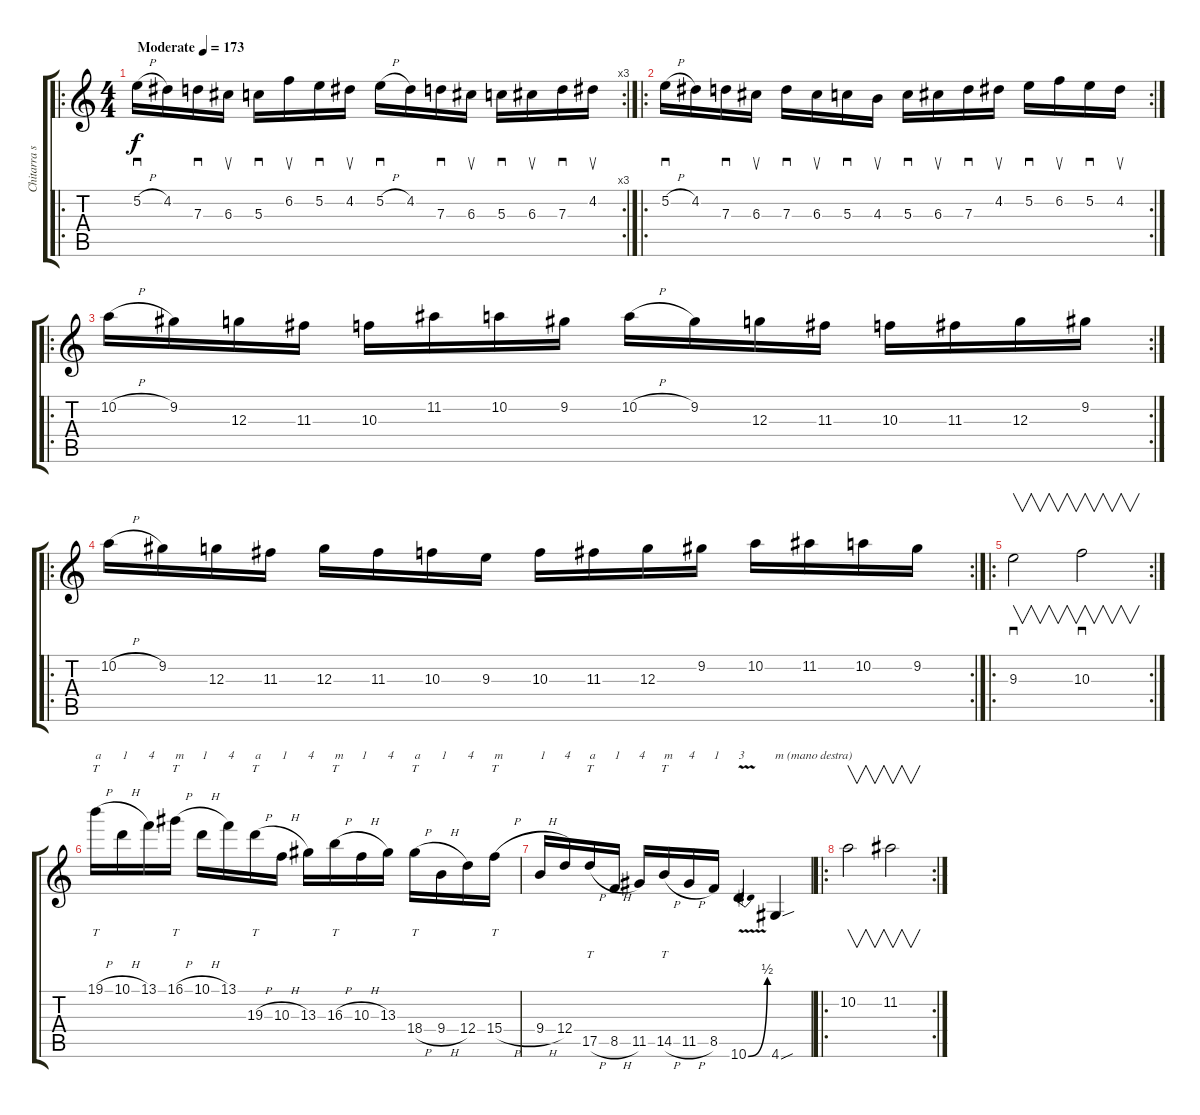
\track ("Chitarra solista" "Chitarra s") {instrument distortionguitar}
\staff {score tabs}
\tuning (E4 B3 G3 D3 A2 E2) {hide}
\ro
\rc 3
\ts (4 4)
\tempo (173 "Moderate")
\clef g2
\ks c
5.2{h}.16{sd dy f instrument distortionguitar} 4.2.16 7.3.16{sd} 6.3.16{su} 5.3.16{sd} 6.2.16{su} 5.2.16{sd} 4.2.16{su} 5.2{h}.16{sd} 4.2.16 7.3.16{sd} 6.3.16{su} 5.3.16{sd} 6.3.16{su} 7.3.16{sd} 4.2.16{su} |
\ro
\rc 2
5.2{h}.16{sd} 4.2.16 7.3.16{sd} 6.3.16{su} 7.3.16{sd} 6.3.16{su} 5.3.16{sd} 4.3.16{su} 5.3.16{sd} 6.3.16{su} 7.3.16{sd} 4.2.16{su} 5.2.16{sd} 6.2.16{su} 5.2.16{sd} 4.2.16{su} |
\ro
\rc 2
10.2{h}.16 9.2.16 12.3.16 11.3.16 10.3.16 11.2.16 10.2.16 9.2.16 10.2{h}.16 9.2.16 12.3.16 11.3.16 10.3.16 11.3.16 12.3.16 9.2.16 |
\ro
\rc 2
10.2{h}.16 9.2.16 12.3.16 11.3.16 12.3.16 11.3.16 10.3.16 9.3.16 10.3.16 11.3.16 12.3.16 9.2.16 10.2.16 11.2.16 10.2.16 9.2.16 |
\ro
\rc 2
9.3.2{v sd} 10.3.2{v sd} |
19.1{h}.16{tt txt "a"} 10.1{h}.16{txt "1"} 13.1.16{txt "4"} 16.1{h}.16{tt txt "m"} 10.1{h}.16{txt "1"} 13.1.16{txt "4"} 19.3{h}.16{tt txt "a"} 10.3{h}.16{txt "1"} 13.3.16{txt "4"} 16.3{h}.16{tt txt "m"} 10.3{h}.16{txt "1"} 13.3.16{txt "4"} 18.4{h}.16{tt txt "a"} 9.4{h}.16{txt "1"} 12.4.16{txt "4"} 15.4{h}.16{tt txt "m"} |
9.4{h}.16{txt "1"} 12.4.16{txt "4"} 17.5{h}.16{tt txt "a"} 8.5{h}.16{txt "1"} 11.5.16{txt "4"} 14.5{h}.16{tt txt "m"} 11.5{h}.16{txt "4"} 8.5.16{txt "1"} 10.6{be (bend 0 0 60 2) v}.4{txt "3"} 4.6{sou}.4{txt "m (mano destra)"} |
\ro
\rc 2
10.2.2{v} 11.2.2{v}
